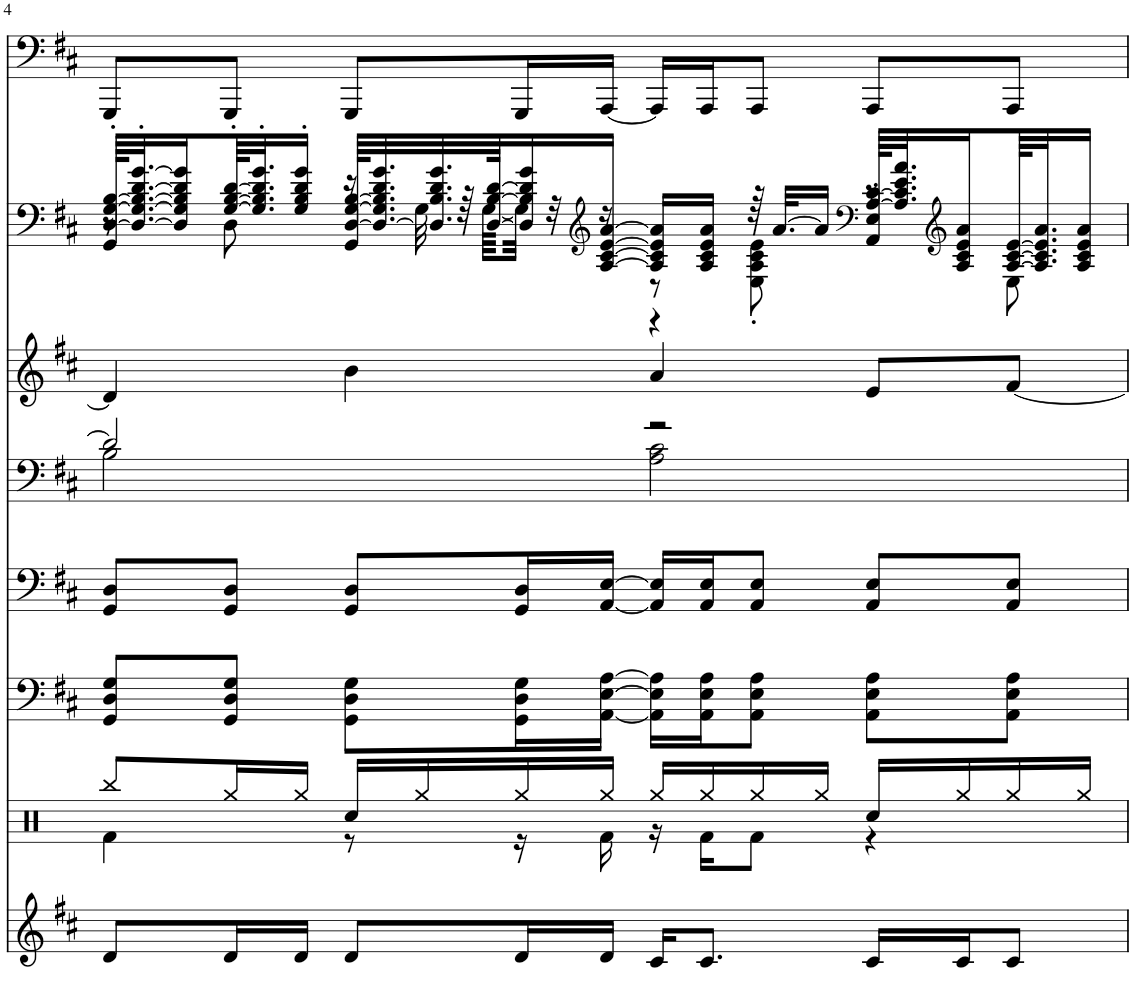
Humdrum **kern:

**kern	**kern	**kern	**kern	**kern	**kern	**kern	**kern
*part8	*part7	*part6	*part5	*part4	*part3	*part2	*part1
*staff8	*staff7	*staff6	*staff5	*staff4	*staff3	*staff2	*staff1
*I"Overdrive Gtr	*I"Percussion	*I"Overdrive Gtr	*I"DistortionGtr	*I"Strings 1	*I"Tenor Sax	*I"Clean Guitar	*I"Fingered Bass
*	*	*	*	*I'Str	*I'T Sax	*	*
!!LO:PB:g=z
*clefG2	*clefX	*clefF4	*clefF4	*clefF4	*clefG2	*clefG2	*clefF4
*	*	*	*	*	*Trd8c14	*	*
*k[f#c#]	*k[]	*k[f#c#]	*k[f#c#]	*k[f#c#]	*k[f#c#]	*k[f#c#]	*k[f#c#]
*M4/4	*M4/4	*M4/4	*M4/4	*M4/4	*M4/4	*M4/4	*M4/4
=4	=4	=4	=4	=4	=4	=4	=4
*	*^	*	*	*^	*	*^	*
*	*	*	*	*	*	*	*	*	*^	*
8d/L	8Rbb/L	4Rf\	8GG/ 8D/ 8G/L	8GG/ 8D/L	2d/]	2B\	4d/]	[64D/' [64G/' [64B/'KLLL	8r	4GG/	8GGG/L
.	.	.	.	.	.	.	.	32.D/_' 32.G/_' 32.B/_' [32.d/' [32.g/'J	.	.	.
.	.	.	.	.	.	.	.	16D/] 16G/] 16B/] 16d/] 16g/]	.	.	.
16d/L	16Rgg/L	.	8GG/ 8D/ 8G/J	8GG/ 8D/J	.	.	.	[64G/' [64B/' [64d/'KL	8D\	.	8GGG/J
.	.	.	.	.	.	.	.	32.G/]' 32.B/]' 32.d/]' 32.g/'J	.	.	.
16d/JJ	16Rgg/JJ	.	.	.	.	.	.	16G/' 16B/' 16d/' 16g/'JJ	.	.	.
8d/L	16Rcc/LL	8r	8GG\ 8D\ 8G\L	8GG/ 8D/L	.	.	4b\	[64D/ [64G/ [64B/KLLL	16r	4GG/	8GGG/L
.	.	.	.	.	.	.	.	32.D/_ 32.G/] 32.B/] 32.d/ 32.g/	.	.	.
.	16Rgg/	.	.	.	.	.	.	32.D/] 32.B/ 32.d/ 32.g/	32G\	.	.
.	.	.	.	.	.	.	.	.	64r	.	.
.	.	.	.	.	.	.	.	[64D/ [64B/ [64d/JK	[64G\KLLL	.	.
16d/L	16Rgg/	16r	16GG\ 16D\ 16G\L	16GG/ 16D/L	.	.	.	16D/] 16B/] 16d/] 16g/	32G\JJJ]	.	16GGG/L
.	.	.	.	.	.	.	.	.	32r	.	.
*	*	*	*	*	*	*	*	*clefG2	*	*	*
16d/JJ	16Rgg/JJ	16Rf\	[16AA\ [16E\ [16A\JJ	[16AA/ [16E/JJ	.	.	.	[16A/ [16c#/ [16e/ [16a/JJ	16r	.	[16AAA/JJ
16c#/KL	16Rgg/LL	16r	16AA\] 16E\] 16A\]LL	16AA/] 16E/]LL	2r	2A\ 2c#\	4a/	16A/] 16c#/] 16e/] 16a/]LL	8r	4r	16AAA/LL]
8.c#/J	16Rgg/	16Rf\KL	16AA\ 16E\ 16A\J	16AA/ 16E/J	.	.	.	16A/ 16c#/ 16e/ 16a/JJ	.	.	16AAA/J
.	16Rgg/	8Rf\J	8AA\ 8E\ 8A\J	8AA/ 8E/J	.	.	.	64r	8E\' 8A\' 8c#\' 8e\'	.	8AAA/J
.	.	.	.	.	.	.	.	[32.a/KLL	.	.	.
.	16Rgg/JJ	.	.	.	.	.	.	16a/JJ]	.	.	.
*	*	*	*	*	*	*	*	*clefF4	*	*	*
16c#/LL	16Rcc/LL	4r	8AA\ 8E\ 8A\L	8AA/ 8E/L	.	.	8e/L	[64A/ [64c#/KLLL	8r	4AA/' 4E/'	8AAA/L
.	.	.	.	.	.	.	.	32.A/] 32.c#/] 32.e/ 32.a/J	.	.	.
*	*	*	*	*	*	*	*	*clefG2	*	*	*
16c#/J	16Rgg/	.	.	.	.	.	.	16A/ 16c#/ 16e/ 16a/	.	.	.
8c#/J	16Rgg/	.	8AA\ 8E\ 8A\J	8AA/ 8E/J	.	.	[8f#/J	[64A/ [64c#/ [64e/KL	8E\	.	8AAA/J
.	.	.	.	.	.	.	.	32.A/] 32.c#/] 32.e/] 32.a/J	.	.	.
.	16Rgg/JJ	.	.	.	.	.	.	16A/ 16c#/ 16e/ 16a/JJ	.	.	.
*	*v	*v	*	*	*v	*v	*	*v	*v	*v	*
=	=	=	=	=	=	=	=
*-	*-	*-	*-	*-	*-	*-	*-
